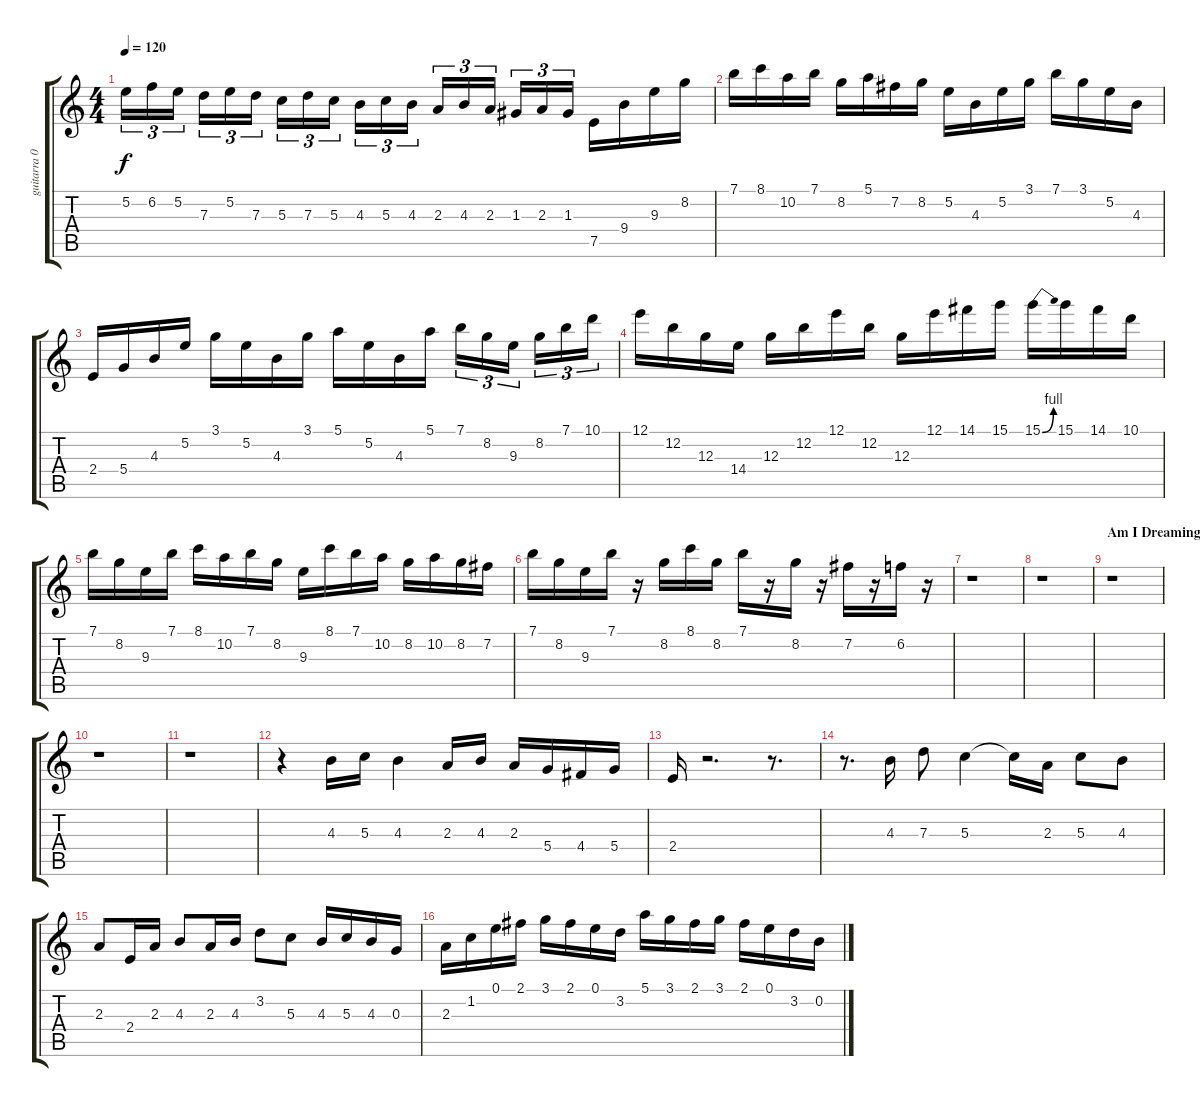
\track ("guitarra 03" "guitarra 0") {instrument distortionguitar}
\staff {score tabs}
\tuning (E4 B3 G3 D3 A2 D2) {hide}
\ts (4 4)
\tempo 120
\clef g2
\ks c
5.2.16{tu (3 2) dy f} 6.2.16{tu (3 2)} 5.2.16{tu (3 2)} 7.3.16{tu (3 2)} 5.2.16{tu (3 2)} 7.3.16{tu (3 2)} 5.3.16{tu (3 2)} 7.3.16{tu (3 2)} 5.3.16{tu (3 2)} 4.3.16{tu (3 2)} 5.3.16{tu (3 2)} 4.3.16{tu (3 2)} 2.3.16{tu (3 2)} 4.3.16{tu (3 2)} 2.3.16{tu (3 2)} 1.3.16{tu (3 2)} 2.3.16{tu (3 2)} 1.3.16{tu (3 2)} 7.5.16 9.4.16 9.3.16 8.2.16 |
7.1.16 8.1.16 10.2.16 7.1.16 8.2.16 5.1.16 7.2.16 8.2.16 5.2.16 4.3.16 5.2.16 3.1.16 7.1.16 3.1.16 5.2.16 4.3.16 |
2.4.16 5.4.16 4.3.16 5.2.16 3.1.16 5.2.16 4.3.16 3.1.16 5.1.16 5.2.16 4.3.16 5.1.16 7.1.16{tu (3 2)} 8.2.16{tu (3 2)} 9.3.16{tu (3 2)} 8.2.16{tu (3 2)} 7.1.16{tu (3 2)} 10.1.16{tu (3 2)} |
12.1.16 12.2.16 12.3.16 14.4.16 12.3.16 12.2.16 12.1.16 12.2.16 12.3.16 12.1.16 14.1.16 15.1.16 15.1{be (bend 0 0 60 4)}.16 15.1.16 14.1.16 10.1.16 |
7.1.16 8.2.16 9.3.16 7.1.16 8.1.16 10.2.16 7.1.16 8.2.16 9.3.16 8.1.16 7.1.16 10.2.16 8.2.16 10.2.16 8.2.16 7.2.16 |
7.1.16 8.2.16 9.3.16 7.1.16 r.16 8.2.16 8.1.16 8.2.16 7.1.16 r.16 8.2.16 r.16 7.2.16 r.16 6.2.16 r.16 |
r.1 |
r.1 |
\section ("" "Am I Dreaming?")
r.1 |
r.1 |
r.1 |
r.4 4.3.16 5.3.16 4.3.4 2.3.16 4.3.16 2.3.16 5.4.16 4.4.16 5.4.16 |
2.4.16 r.2{d} r.8{d} |
r.8{d} 4.3.16 7.3.8 5.3.4 5.3{t}.16 2.3.16 5.3.8 4.3.8 |
2.3.8 2.4.16 2.3.16 4.3.8 2.3.16 4.3.16 3.2.8 5.3.8 4.3.16 5.3.16 4.3.16 0.3.16 |
2.3.16 1.2.16 0.1.16 2.1.16 3.1.16 2.1.16 0.1.16 3.2.16 5.1.16 3.1.16 2.1.16 3.1.16 2.1.16 0.1.16 3.2.16 0.2.16
